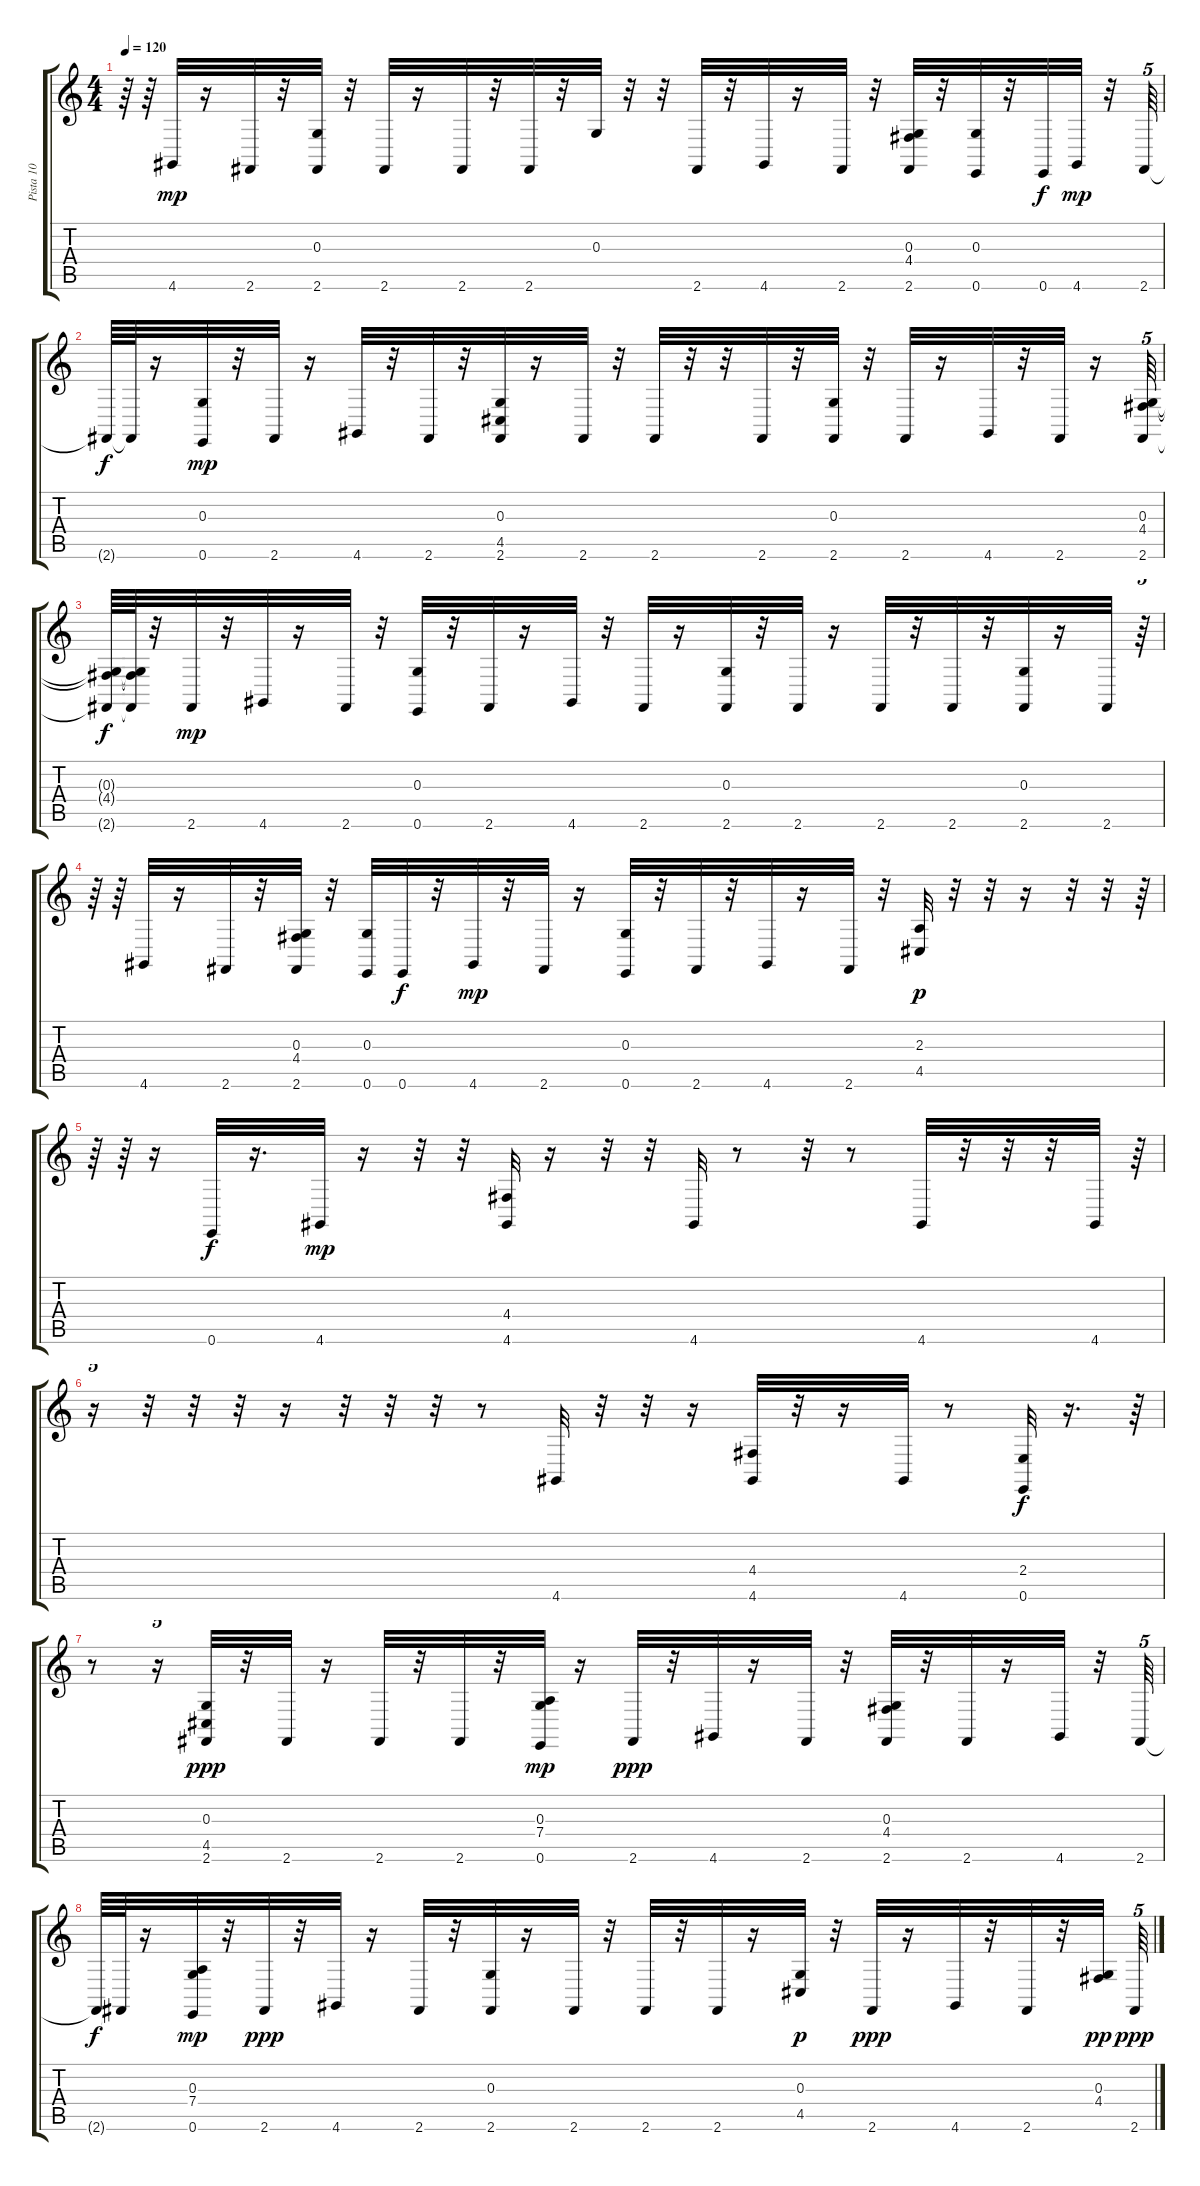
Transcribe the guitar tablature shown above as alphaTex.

\track ("Pista 10" "Pista 10") {instrument acousticgrandpiano}
\staff {score tabs}
\tuning (E4 B3 G3 D3 A2 E2) {hide}
\ts (4 4)
\tempo 120
\clef g2
\ks c
r.64{dy mp} r.64 4.6.32 r.16 2.6.32 r.32 (0.3 2.6).32 r.32 2.6.32 r.16 2.6.32 r.32 2.6.32 r.32 0.3.32 r.32 r.32 2.6.32 r.32 4.6.32 r.16 2.6.32 r.32 (0.3 4.4 2.6).32 r.32 (0.3 0.6).32 r.32 0.6.32{dy f} 4.6.32{dy mp} r.32 2.6.64{tu (5 4)} |
2.6{t}.64{dy f} 2.6{t}.64 r.16 (0.3 0.6).32{dy mp} r.32 2.6.32 r.16 4.6.32 r.32 2.6.32 r.32 (0.3 4.5 2.6).32 r.16 2.6.32 r.32 2.6.32 r.32 r.32 2.6.32 r.32 (0.3 2.6).32 r.32 2.6.32 r.16 4.6.32 r.32 2.6.32 r.16 (0.3 4.4 2.6).64{tu (5 4)} |
(0.3{t} 4.4{t} 2.6{t}).64{dy f} (0.3{t} 4.4{t} 2.6{t}).64 r.32 2.6.32{dy mp} r.32 4.6.32 r.16 2.6.32 r.32 (0.3 0.6).32 r.32 2.6.32 r.16 4.6.32 r.32 2.6.32 r.16 (0.3 2.6).32 r.32 2.6.32 r.16 2.6.32 r.32 2.6.32 r.32 (0.3 2.6).32 r.16 2.6.32 r.64{tu (5 4)} |
r.64 r.64 4.6.32 r.16 2.6.32 r.32 (0.3 4.4 2.6).32 r.32 (0.3 0.6).32 0.6.32{dy f} r.32 4.6.32{dy mp} r.32 2.6.32 r.16 (0.3 0.6).32 r.32 2.6.32 r.32 4.6.32 r.16 2.6.32 r.32 (2.3 4.5).32{dy p} r.32 r.32 r.16 r.32 r.32 r.64{tu (5 4)} |
r.64 r.64 r.16 0.6.32{dy f} r.16{d} 4.6.32{dy mp} r.16 r.32 r.32 (4.4 4.6).32 r.16 r.32 r.32 4.6.32 r.8 r.32 r.8 4.6.32 r.32 r.32 r.32 4.6.32 r.64{tu (5 4)} |
r.16{tu (5 4)} r.32 r.32 r.32 r.16 r.32 r.32 r.32 r.8 4.6.32 r.32 r.32 r.16 (4.4 4.6).32 r.32 r.16 4.6.32 r.8 (2.4 0.6).32{dy f} r.16{d} r.64{tu (5 4)} |
r.8 r.16{tu (5 4)} (0.3 4.5 2.6).32{dy ppp} r.32 2.6.32 r.16 2.6.32 r.32 2.6.32 r.32 (0.3 7.4 0.6).32{dy mp} r.16 2.6.32{dy ppp} r.32 4.6.32 r.16 2.6.32 r.32 (0.3 4.4 2.6).32 r.32 2.6.32 r.16 4.6.32 r.32 2.6.64{tu (5 4)} |
2.6{t}.64{dy f} 2.6{t}.64 r.16 (0.3 7.4 0.6).32{dy mp} r.32 2.6.32{dy ppp} r.32 4.6.32 r.16 2.6.32 r.32 (0.3 2.6).32 r.16 2.6.32 r.32 2.6.32 r.32 2.6.32 r.16 (0.3 4.5).32{dy p} r.32 2.6.32{dy ppp} r.16 4.6.32 r.32 2.6.32 r.32 (0.3 4.4).32{dy pp} 2.6.64{tu (5 4) dy ppp}
